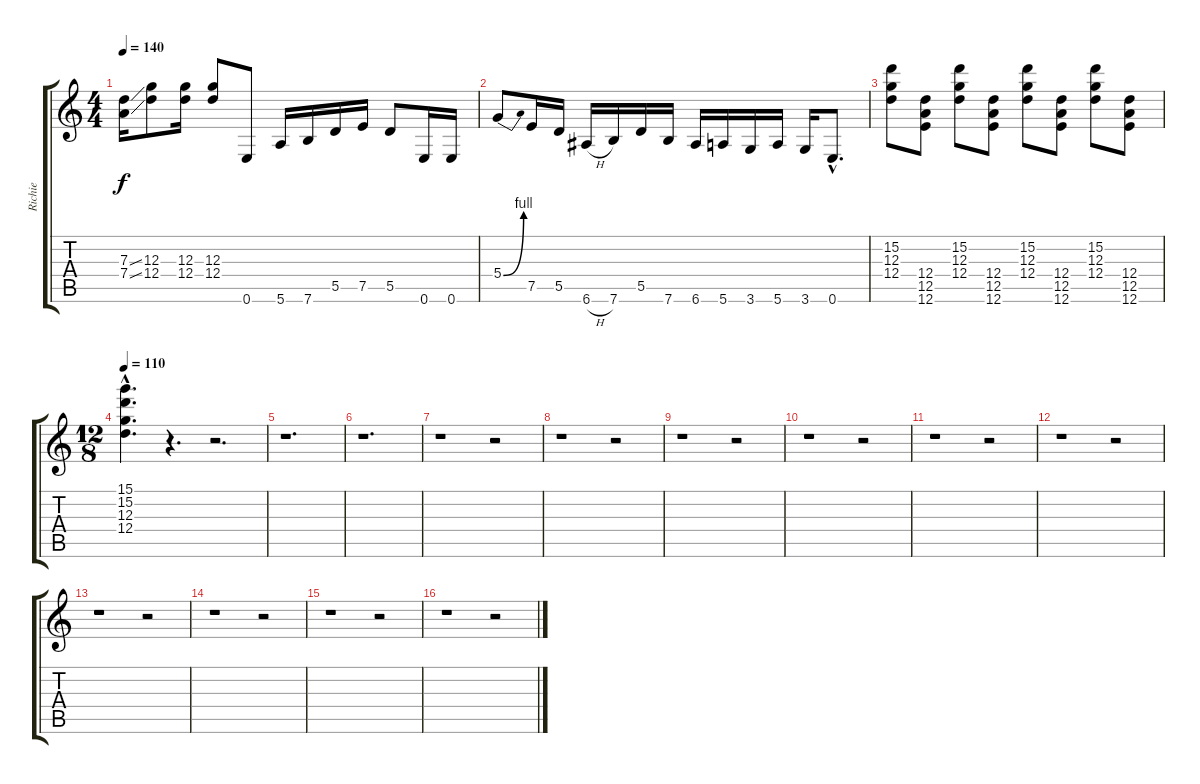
\track ("Richie" "Richie") {instrument distortionguitar}
\staff {score tabs}
\tuning (E4 B3 G3 D3 A2 E2) {hide}
\ts (4 4)
\tempo 140
\clef g2
\ks c
(7.3{ss} 7.4{ss}).16{dy f} (12.3 12.4).8 (12.3 12.4).16 (12.3 12.4).8 0.6.8 5.6.16 7.6.16 5.5.16 7.5.16 5.5.8 0.6.16 0.6.16 |
5.4{be (bend 0 0 60 4)}.8 7.5.16 5.5.16 6.6{h}.16 7.6.16 5.5.16 7.6.16 6.6.16 5.6.16 3.6.16 5.6.16 3.6.16 0.6{hac}.8{d} |
(15.2 12.3 12.4).8 (12.4 12.5 12.6).8 (15.2 12.3 12.4).8 (12.4 12.5 12.6).8 (15.2 12.3 12.4).8 (12.4 12.5 12.6).8 (15.2 12.3 12.4).8 (12.4 12.5 12.6).8 |
\ts (12 8)
\tempo 110
(15.1{hac} 15.2{hac} 12.3{hac} 12.4{hac}).4{d} r.4{d} r.2{d} |
r.1{d} |
r.1{d} |
r.1 r.2 |
r.1 r.2 |
r.1 r.2 |
r.1 r.2 |
r.1 r.2 |
r.1 r.2 |
r.1 r.2 |
r.1 r.2 |
r.1 r.2 |
r.1 r.2
